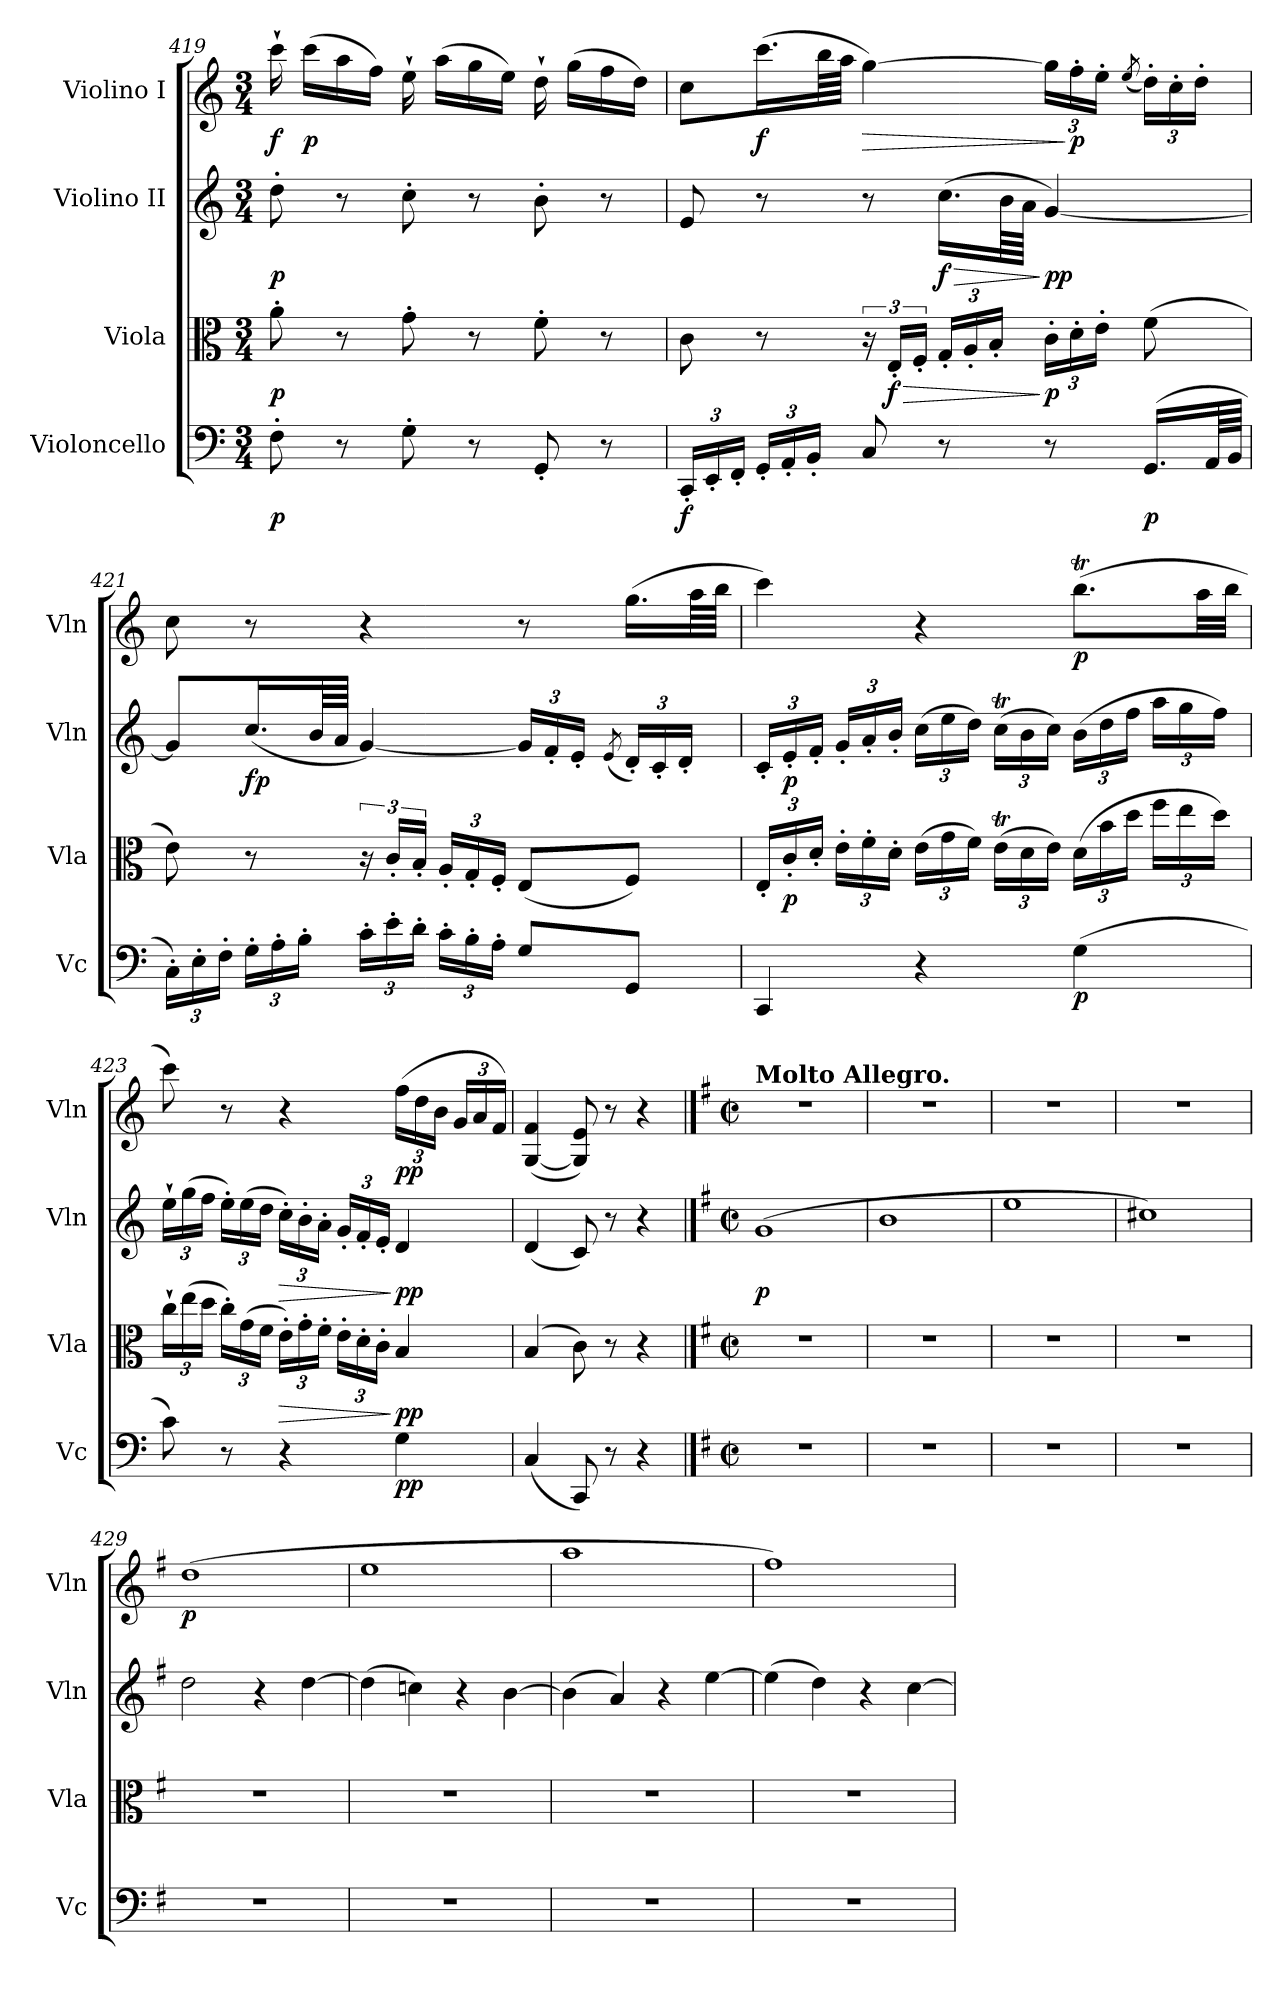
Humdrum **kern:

**kern	**dynam	**kern	**dynam	**kern	**dynam	**kern	**dynam
*part4	*part4	*part3	*part3	*part2	*part2	*part1	*part1
*staff4	*staff4	*staff3	*staff3	*staff2	*staff2	*staff1	*staff1
*I"Violoncello	*	*I"Viola	*	*I"Violino II	*	*I"Violino I	*
*I'Vc	*	*I'Vla	*	*I'Vln	*	*I'Vln	*
*clefF4	*	*clefC3	*	*clefG2	*	*clefG2	*
*k[]	*	*k[]	*	*k[]	*	*k[]	*
*M3/4	*	*M3/4	*	*M3/4	*	*M3/4	*
=419	=419	=419	=419	=419	=419	=419	=419
8F'	p	8a'	p	8dd'	p	16ccc`	f
.	.	.	.	.	.	(16cccLL	p
8r	.	8r	.	8r	.	16aa	.
.	.	.	.	.	.	16ffJJ)	.
8G'	.	8g'	.	8cc'	.	16ee`	.
.	.	.	.	.	.	(16aaLL	.
8r	.	8r	.	8r	.	16gg	.
.	.	.	.	.	.	16eeJJ)	.
8GG'	.	8f'	.	8b'	.	16dd`	.
.	.	.	.	.	.	(16ggLL	.
8r	.	8r	.	8r	.	16ff	.
.	.	.	.	.	.	16ddJJ)	.
=420	=420	=420	=420	=420	=420	=420	=420
24CC'LL	f	8c	.	8e	.	8ccL	.
24EE'	.	.	.	.	.	.	.
24FF'JJ	.	.	.	.	.	.	.
24GG'LL	.	8r	.	8r	.	(16.cccL	f
24AA'	.	.	.	.	.	.	.
24BB'JJ	.	.	.	.	.	.	.
.	.	.	.	.	.	64bbLL	.
.	.	.	.	.	.	64aaJJJJ	.
!	!	!	!	!	!	!	!LO:HP:b
8C	.	24r	.	8r	.	[4gg)	>
!	!	!	!LO:HP:b	!	!	!	!
.	.	24E'LL	> f	.	.	.	.
.	.	24F'JJ	.	.	.	.	.
!	!	!	!	!	!LO:HP:b	!	!
8r	.	24G'LL	.	(16.ccLL	> f	.	.
.	.	24A'	.	.	.	.	.
.	.	24B'JJ	.	.	.	.	.
.	.	.	.	64bLL	.	.	.
.	.	.	.	64aJJJJ	.	.	.
8r	.	24c'LL	] p	[4g)	] pp	24ggLL]	.
.	.	24d'	.	.	.	24ff'	] p
.	.	24e'JJ	.	.	.	24ee'JJ	.
.	.	.	.	.	.	(8qee/	.
(16.GGLL	p	(8f	.	.	.	24dd'LL)	.
.	.	.	.	.	.	24cc'	.
.	.	.	.	.	.	24dd'JJ	.
64AALL	.	.	.	.	.	.	.
64BBJJJJ	.	.	.	.	.	.	.
=421	=421	=421	=421	=421	=421	=421	=421
24C'LL)	.	8e)	.	8gL]	.	8cc	.
24E'	.	.	.	.	.	.	.
24F'JJ	.	.	.	.	.	.	.
24G'LL	.	8r	.	(16.ccL	fp	8r	.
24A'	.	.	.	.	.	.	.
24B'JJ	.	.	.	.	.	.	.
.	.	.	.	64bLL	.	.	.
.	.	.	.	64aJJJJ	.	.	.
24c'LL	.	24r	.	[4g)	.	4r	.
24e'	.	24c'LL	.	.	.	.	.
24d'JJ	.	24B'JJ	.	.	.	.	.
24c'LL	.	24A'LL	.	.	.	.	.
24B'	.	24G'	.	.	.	.	.
24A'JJ	.	24F'JJ	.	.	.	.	.
8GL	.	(8EL	.	24gLL]	.	8r	.
.	.	.	.	24f'	.	.	.
.	.	.	.	24e'JJ	.	.	.
.	.	.	.	(8qe/	.	.	.
8GGJ	.	8FJ)	.	24d'LL)	.	(16.ggLL	.
.	.	.	.	24c'	.	.	.
.	.	.	.	24d'JJ	.	.	.
.	.	.	.	.	.	64aaLL	.
.	.	.	.	.	.	64bbJJJJ	.
=422	=422	=422	=422	=422	=422	=422	=422
4CC	.	24E'LL	.	24c'LL	.	4ccc)	.
.	.	24c'	p	24e'	p	.	.
.	.	24d'JJ	.	24f'JJ	.	.	.
.	.	24e'LL	.	24g'LL	.	.	.
.	.	24f'	.	24a'	.	.	.
.	.	24d'JJ	.	24b'JJ	.	.	.
4r	.	(24eLL	.	(24ccLL	.	4r	.
.	.	24g	.	24ee	.	.	.
.	.	24fJJ)	.	24ddJJ)	.	.	.
.	.	(24etLL	.	(24ccTLL	.	.	.
.	.	24d	.	24b	.	.	.
.	.	24eJJ)	.	24ccJJ)	.	.	.
(4G	p	(24dLL	.	(24bLL	.	(8.bbtL	p
.	.	24b	.	24dd	.	.	.
.	.	24ddJJ	.	24ffJJ	.	.	.
.	.	24ffLL	.	24aaLL	.	.	.
.	.	24ee	.	24gg	.	.	.
.	.	.	.	.	.	32aaLL	.
.	.	24ddJJ)	.	24ffJJ)	.	.	.
.	.	.	.	.	.	32bbJJJ	.
=423	=423	=423	=423	=423	=423	=423	=423
8c)	.	24cc`LL	.	24ee`LL	.	8ccc)	.
.	.	(24ee	.	(24gg	.	.	.
.	.	24ddJJ	.	24ffJJ	.	.	.
8r	.	24cc'LL)	.	24ee'LL)	.	8r	.
.	.	(24g	.	(24ee	.	.	.
.	.	24fJJ	.	24ddJJ	.	.	.
!	!	!	!LO:HP:b	!	!LO:HP:b	!	!
4r	.	24e'LL)	>	24cc'LL)	>	4r	.
.	.	24g'	.	24b'	.	.	.
.	.	24f'JJ	.	24a'JJ	.	.	.
.	.	24e'LL	.	24g'LL	.	.	.
.	.	24d'	.	24f'	.	.	.
.	.	24c'JJ	.	24e'JJ	.	.	.
4G	pp	4B	] pp	4d	] pp	(24ffLL	pp
.	.	.	.	.	.	24dd	.
.	.	.	.	.	.	24bJJ	.
.	.	.	.	.	.	24gLL	.
.	.	.	.	.	.	24a	.
.	.	.	.	.	.	24fJJ)	.
=424	=424	=424	=424	=424	=424	=424	=424
(4C	.	(4B	.	(4d	.	([4G 4f	.
8CC)	.	8c)	.	8c)	.	8G] 8e)	.
8r	.	8r	.	8r	.	8r	.
4r	.	4r	.	4r	.	4r	.
==425	==425	==425	==425	==425	==425	==425	==425
*k[f#]	*	*k[f#]	*	*k[f#]	*	*k[f#]	*
*M2/2	*	*M2/2	*	*M2/2	*	*M2/2	*
*met(c|)	*	*met(c|)	*	*met(c|)	*	*met(c|)	*
!	!	!	!	!	!	!LO:TX:a:B:t=Molto Allegro.	!
1r	.	1r	.	(1g	p	1r	.
=426	=426	=426	=426	=426	=426	=426	=426
1r	.	1r	.	1b	.	1r	.
=427	=427	=427	=427	=427	=427	=427	=427
1r	.	1r	.	1ee	.	1r	.
=428	=428	=428	=428	=428	=428	=428	=428
1r	.	1r	.	1cc#X)	.	1r	.
=429	=429	=429	=429	=429	=429	=429	=429
1r	.	1r	.	2dd	.	(1dd	p
.	.	.	.	4r	.	.	.
.	.	.	.	[4dd	.	.	.
=430	=430	=430	=430	=430	=430	=430	=430
1r	.	1r	.	(4dd]	.	1ee	.
.	.	.	.	4ccn)	.	.	.
.	.	.	.	4r	.	.	.
.	.	.	.	[4b	.	.	.
=431	=431	=431	=431	=431	=431	=431	=431
1r	.	1r	.	(4b]	.	1aa	.
.	.	.	.	4a)	.	.	.
.	.	.	.	4r	.	.	.
.	.	.	.	[4ee	.	.	.
=432	=432	=432	=432	=432	=432	=432	=432
1r	.	1r	.	(4ee]	.	1ff#)	.
.	.	.	.	4dd)	.	.	.
.	.	.	.	4r	.	.	.
.	.	.	.	[4cc	.	.	.
=	=	=	=	=	=	=	=
*-	*-	*-	*-	*-	*-	*-	*-
